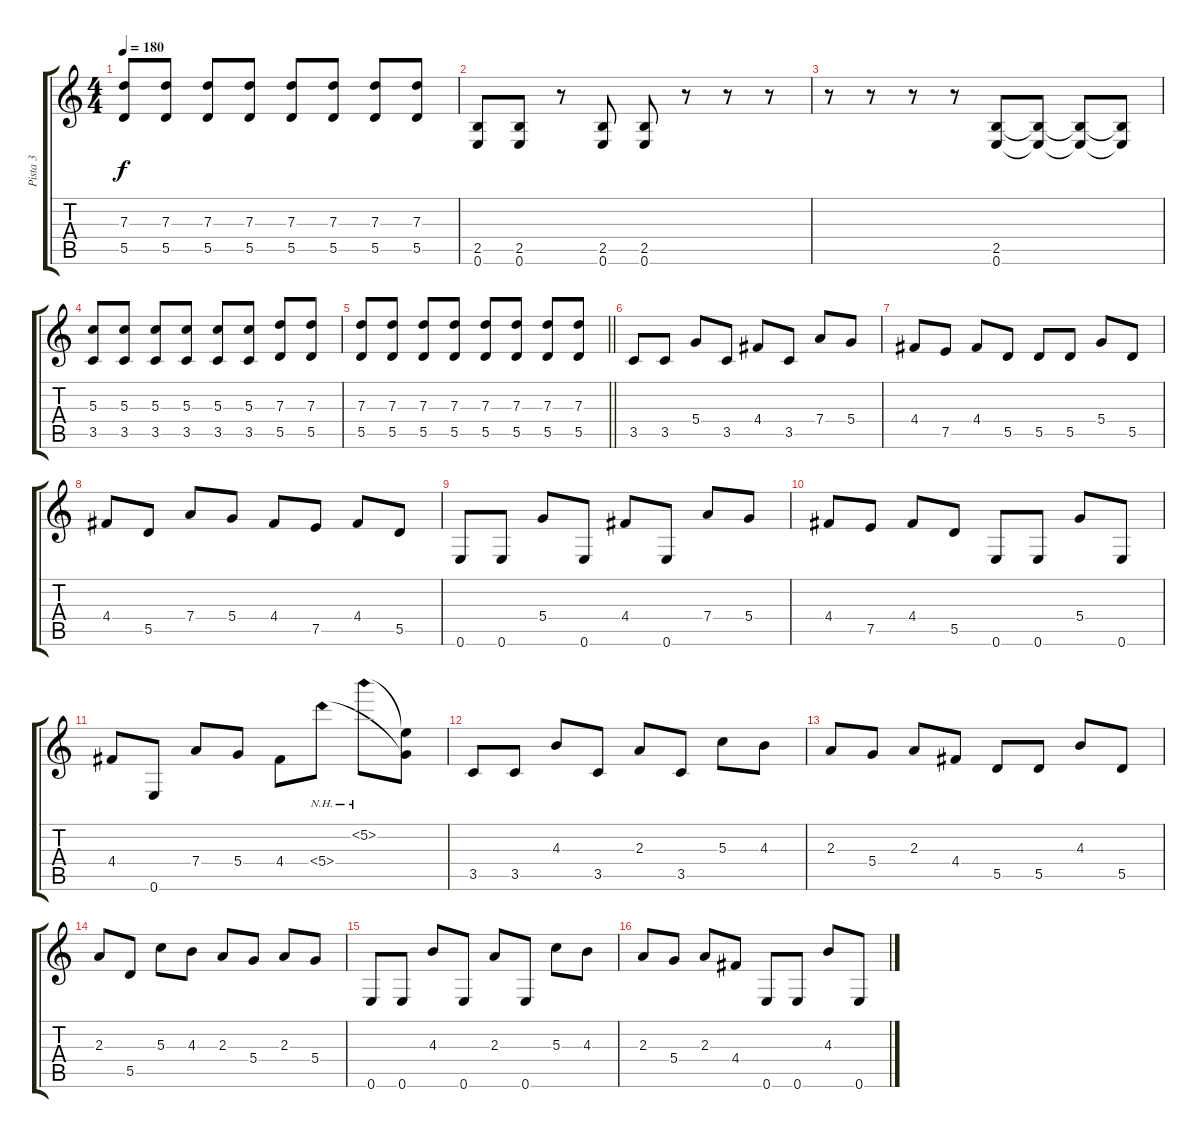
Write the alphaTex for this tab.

\track ("Pista 3" "Pista 3") {instrument distortionguitar}
\staff {score tabs}
\tuning (E4 B3 G3 D3 A2 E2) {hide}
\ts (4 4)
\tempo 180
\clef g2
\ks c
(7.3 5.5).8{dy f} (7.3 5.5).8 (7.3 5.5).8 (7.3 5.5).8 (7.3 5.5).8 (7.3 5.5).8 (7.3 5.5).8 (7.3 5.5).8 |
(2.5 0.6).8 (2.5 0.6).8 r.8 (2.5 0.6).8 (2.5 0.6).8 r.8 r.8 r.8 |
r.8 r.8 r.8 r.8 (2.5 0.6).8 (2.5{t} 0.6{t}).8 (2.5{t} 0.6{t}).8 (2.5{t} 0.6{t}).8 |
(5.3 3.5).8 (5.3 3.5).8 (5.3 3.5).8 (5.3 3.5).8 (5.3 3.5).8 (5.3 3.5).8 (7.3 5.5).8 (7.3 5.5).8 |
\barLineRight lightlight
(7.3 5.5).8 (7.3 5.5).8 (7.3 5.5).8 (7.3 5.5).8 (7.3 5.5).8 (7.3 5.5).8 (7.3 5.5).8 (7.3 5.5).8 |
\section ("" "")
3.5.8 3.5.8 5.4.8 3.5.8 4.4.8 3.5.8 7.4.8 5.4.8 |
4.4.8 7.5.8 4.4.8 5.5.8 5.5.8 5.5.8 5.4.8 5.5.8 |
4.4.8 5.5.8 7.4.8 5.4.8 4.4.8 7.5.8 4.4.8 5.5.8 |
0.6.8 0.6.8 5.4.8 0.6.8 4.4.8 0.6.8 7.4.8 5.4.8 |
4.4.8 7.5.8 4.4.8 5.5.8 0.6.8 0.6.8 5.4.8 0.6.8 |
4.4.8 0.6.8 7.4.8 5.4.8 4.4.8 5.4{nh}.8 5.2{nh}.8 (5.2{t} 5.4{t}).8 |
3.5.8 3.5.8 4.3.8 3.5.8 2.3.8 3.5.8 5.3.8 4.3.8 |
2.3.8 5.4.8 2.3.8 4.4.8 5.5.8 5.5.8 4.3.8 5.5.8 |
2.3.8 5.5.8 5.3.8 4.3.8 2.3.8 5.4.8 2.3.8 5.4.8 |
0.6.8 0.6.8 4.3.8 0.6.8 2.3.8 0.6.8 5.3.8 4.3.8 |
2.3.8 5.4.8 2.3.8 4.4.8 0.6.8 0.6.8 4.3.8 0.6.8
